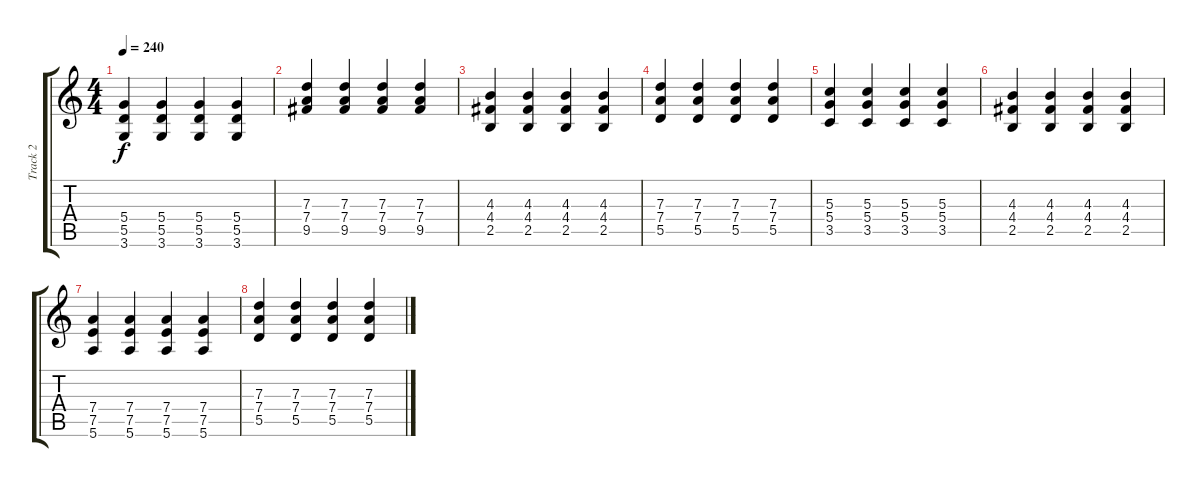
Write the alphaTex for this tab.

\track ("Track 2" "Track 2") {instrument overdrivenguitar}
\staff {score tabs}
\tuning (E4 B3 G3 D3 A2 E2) {hide}
\ts (4 4)
\tempo 240
\clef g2
\ks c
(5.4 5.5 3.6).4{dy f} (5.4 5.5 3.6).4 (5.4 5.5 3.6).4 (5.4 5.5 3.6).4 |
(7.3 7.4 9.5).4 (7.3 7.4 9.5).4 (7.3 7.4 9.5).4 (7.3 7.4 9.5).4 |
(4.3 4.4 2.5).4 (4.3 4.4 2.5).4 (4.3 4.4 2.5).4 (4.3 4.4 2.5).4 |
(7.3 7.4 5.5).4 (7.3 7.4 5.5).4 (7.3 7.4 5.5).4 (7.3 7.4 5.5).4 |
(5.3 5.4 3.5).4 (5.3 5.4 3.5).4 (5.3 5.4 3.5).4 (5.3 5.4 3.5).4 |
(4.3 4.4 2.5).4 (4.3 4.4 2.5).4 (4.3 4.4 2.5).4 (4.3 4.4 2.5).4 |
(7.4 7.5 5.6).4 (7.4 7.5 5.6).4 (7.4 7.5 5.6).4 (7.4 7.5 5.6).4 |
(7.3 7.4 5.5).4 (7.3 7.4 5.5).4 (7.3 7.4 5.5).4 (7.3 7.4 5.5).4
